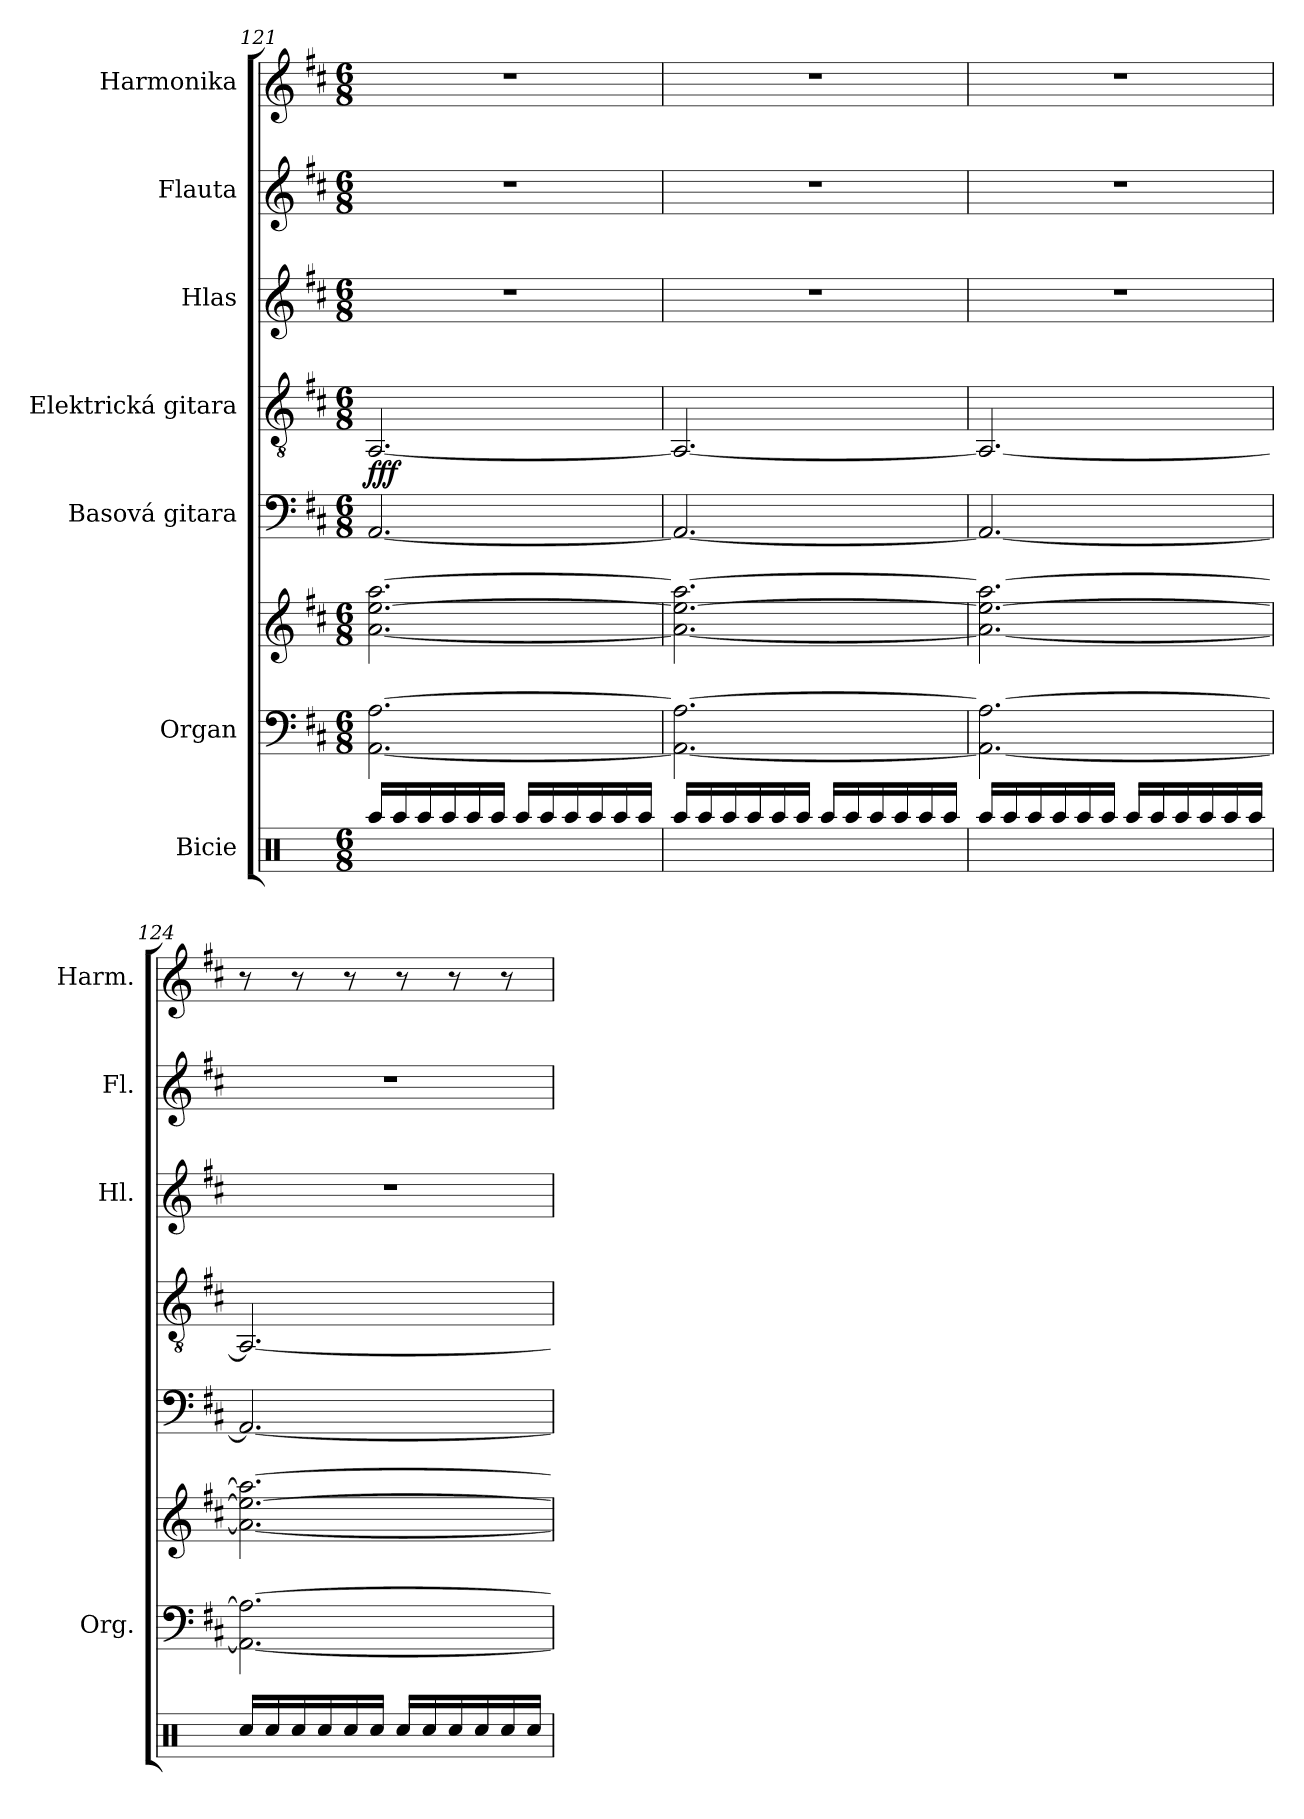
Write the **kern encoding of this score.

**kern	**kern	**kern	**kern	**kern	**dynam	**kern	**kern	**kern
*part7	*part6	*part6	*part5	*part4	*part4	*part3	*part2	*part1
*staff8	*staff7	*staff6	*staff5	*staff4	*staff4	*staff3	*staff2	*staff1
*I"Bicie	*I"Organ	*	*I"Basová gitara	*I"Elektrická gitara	*	*I"Hlas	*I"Flauta	*I"Harmonika
*	*I'Org.	*	*	*	*	*I'Hl.	*I'Fl.	*I'Harm.
!!LO:PB:g=z
*clefX	*clefF4	*clefG2	*clefF4	*clefGv2	*	*clefG2	*clefG2	*clefG2
*	*	*	*ITrd7c12	*	*	*	*	*
*k[]	*k[f#c#]	*k[f#c#]	*k[f#c#]	*k[f#c#]	*	*k[f#c#]	*k[f#c#]	*k[f#c#]
*M6/8	*M6/8	*M6/8	*M6/8	*M6/8	*	*M6/8	*M6/8	*M6/8
=121	=121	=121	=121	=121	=121	=121	=121	=121
!	!	!	!	!	!LO:DY:b	!	!	!
16Raa/LL	[2.AA\ [2.A\	[2.a\ [2.ee\ [2.aa\	[2.AAA/	[2.AA/	fff	2.r	2.r	2.r
16Raa/	.	.	.	.	.	.	.	.
16Raa/	.	.	.	.	.	.	.	.
16Raa/	.	.	.	.	.	.	.	.
16Raa/	.	.	.	.	.	.	.	.
16Raa/JJ	.	.	.	.	.	.	.	.
16Raa/LL	.	.	.	.	.	.	.	.
16Raa/	.	.	.	.	.	.	.	.
16Raa/	.	.	.	.	.	.	.	.
16Raa/	.	.	.	.	.	.	.	.
16Raa/	.	.	.	.	.	.	.	.
16Raa/JJ	.	.	.	.	.	.	.	.
=122	=122	=122	=122	=122	=122	=122	=122	=122
16Raa/LL	2.AA\_ 2.A\_	2.a\_ 2.ee\_ 2.aa\_	2.AAA/_	2.AA/_	.	2.r	2.r	2.r
16Raa/	.	.	.	.	.	.	.	.
16Raa/	.	.	.	.	.	.	.	.
16Raa/	.	.	.	.	.	.	.	.
16Raa/	.	.	.	.	.	.	.	.
16Raa/JJ	.	.	.	.	.	.	.	.
16Raa/LL	.	.	.	.	.	.	.	.
16Raa/	.	.	.	.	.	.	.	.
16Raa/	.	.	.	.	.	.	.	.
16Raa/	.	.	.	.	.	.	.	.
16Raa/	.	.	.	.	.	.	.	.
16Raa/JJ	.	.	.	.	.	.	.	.
!!LO:PB:g=z
=123	=123	=123	=123	=123	=123	=123	=123	=123
16Raa/LL	2.AA\_ 2.A\_	2.a\_ 2.ee\_ 2.aa\_	2.AAA/_	2.AA/_	.	2.r	2.r	2.r
16Raa/	.	.	.	.	.	.	.	.
16Raa/	.	.	.	.	.	.	.	.
16Raa/	.	.	.	.	.	.	.	.
16Raa/	.	.	.	.	.	.	.	.
16Raa/JJ	.	.	.	.	.	.	.	.
16Raa/LL	.	.	.	.	.	.	.	.
16Raa/	.	.	.	.	.	.	.	.
16Raa/	.	.	.	.	.	.	.	.
16Raa/	.	.	.	.	.	.	.	.
16Raa/	.	.	.	.	.	.	.	.
16Raa/JJ	.	.	.	.	.	.	.	.
=124	=124	=124	=124	=124	=124	=124	=124	=124
*	*	*	*	*	*	*	*	*MM149
16Rcc/LL	2.AA\_ 2.A\_	2.a\_ 2.ee\_ 2.aa\_	2.AAA/_	2.AA/_	.	2.r	2.r	8r
16Rcc/	.	.	.	.	.	.	.	.
*	*	*	*	*	*	*	*	*MM147
16Rcc/	.	.	.	.	.	.	.	8r
16Rcc/	.	.	.	.	.	.	.	.
*	*	*	*	*	*	*	*	*MM145
16Rcc/	.	.	.	.	.	.	.	8r
16Rcc/JJ	.	.	.	.	.	.	.	.
*	*	*	*	*	*	*	*	*MM140
16Rcc/LL	.	.	.	.	.	.	.	8r
16Rcc/	.	.	.	.	.	.	.	.
*	*	*	*	*	*	*	*	*MM132
16Rcc/	.	.	.	.	.	.	.	8r
16Rcc/	.	.	.	.	.	.	.	.
*	*	*	*	*	*	*	*	*MM125
16Rcc/	.	.	.	.	.	.	.	8r
16Rcc/JJ	.	.	.	.	.	.	.	.
=	=	=	=	=	=	=	=	=
*-	*-	*-	*-	*-	*-	*-	*-	*-
